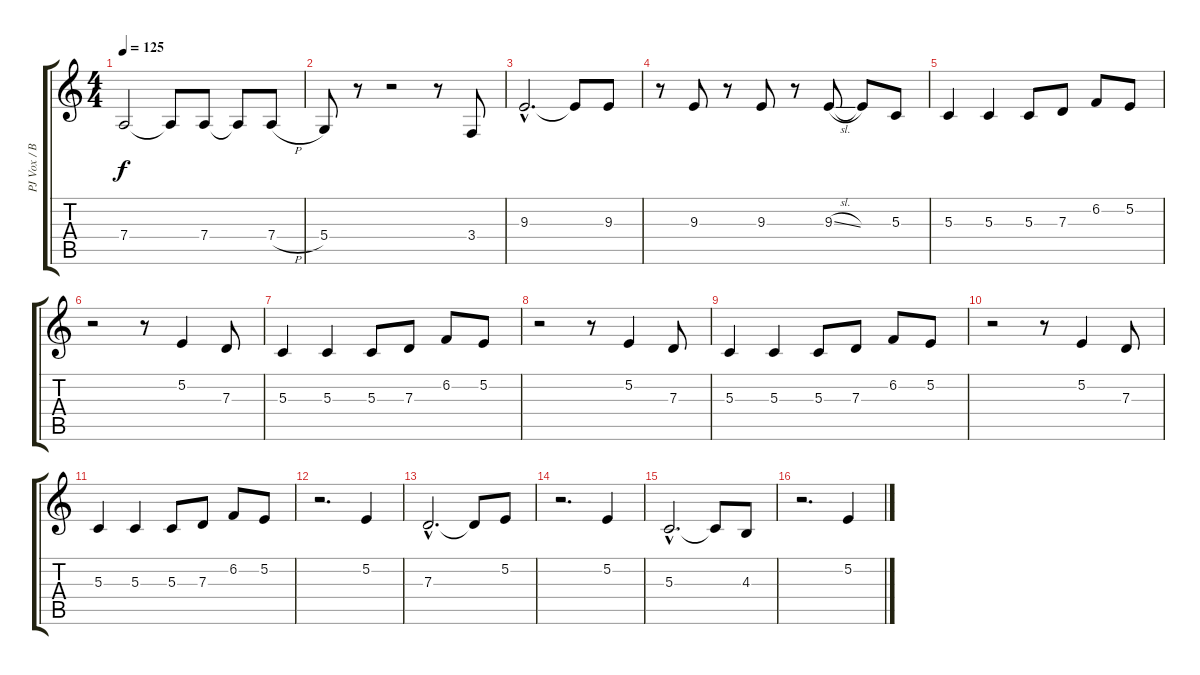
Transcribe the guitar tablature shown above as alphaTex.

\track ("PJ Vox / Bck vox" "PJ Vox / B") {instrument voiceoohs}
\staff {score tabs}
\tuning (E4 B3 G3 D3 A2 E2) {hide}
\ts (4 4)
\tempo 125
\clef g2
\ks c
7.4.2{dy f} 7.4{t}.8 7.4.8 7.4{t}.8 7.4{h}.8 |
5.4.8 r.8 r.2 r.8 3.4.8 |
9.3{hac}.2{d} 9.3{t}.8 9.3.8 |
r.8 9.3.8 r.8 9.3.8 r.8 9.3{sl}.8 9.3{t}.8 5.3.8 |
5.3.4 5.3.4 5.3.8 7.3.8 6.2.8 5.2.8 |
r.2 r.8 5.2.4 7.3.8 |
5.3.4 5.3.4 5.3.8 7.3.8 6.2.8 5.2.8 |
r.2 r.8 5.2.4 7.3.8 |
5.3.4 5.3.4 5.3.8 7.3.8 6.2.8 5.2.8 |
r.2 r.8 5.2.4 7.3.8 |
5.3.4 5.3.4 5.3.8 7.3.8 6.2.8 5.2.8 |
r.2{d} 5.2.4 |
7.3{hac}.2{d} 7.3{t}.8 5.2.8 |
r.2{d} 5.2.4 |
5.3{hac}.2{d} 5.3{t}.8 4.3.8 |
r.2{d} 5.2.4
